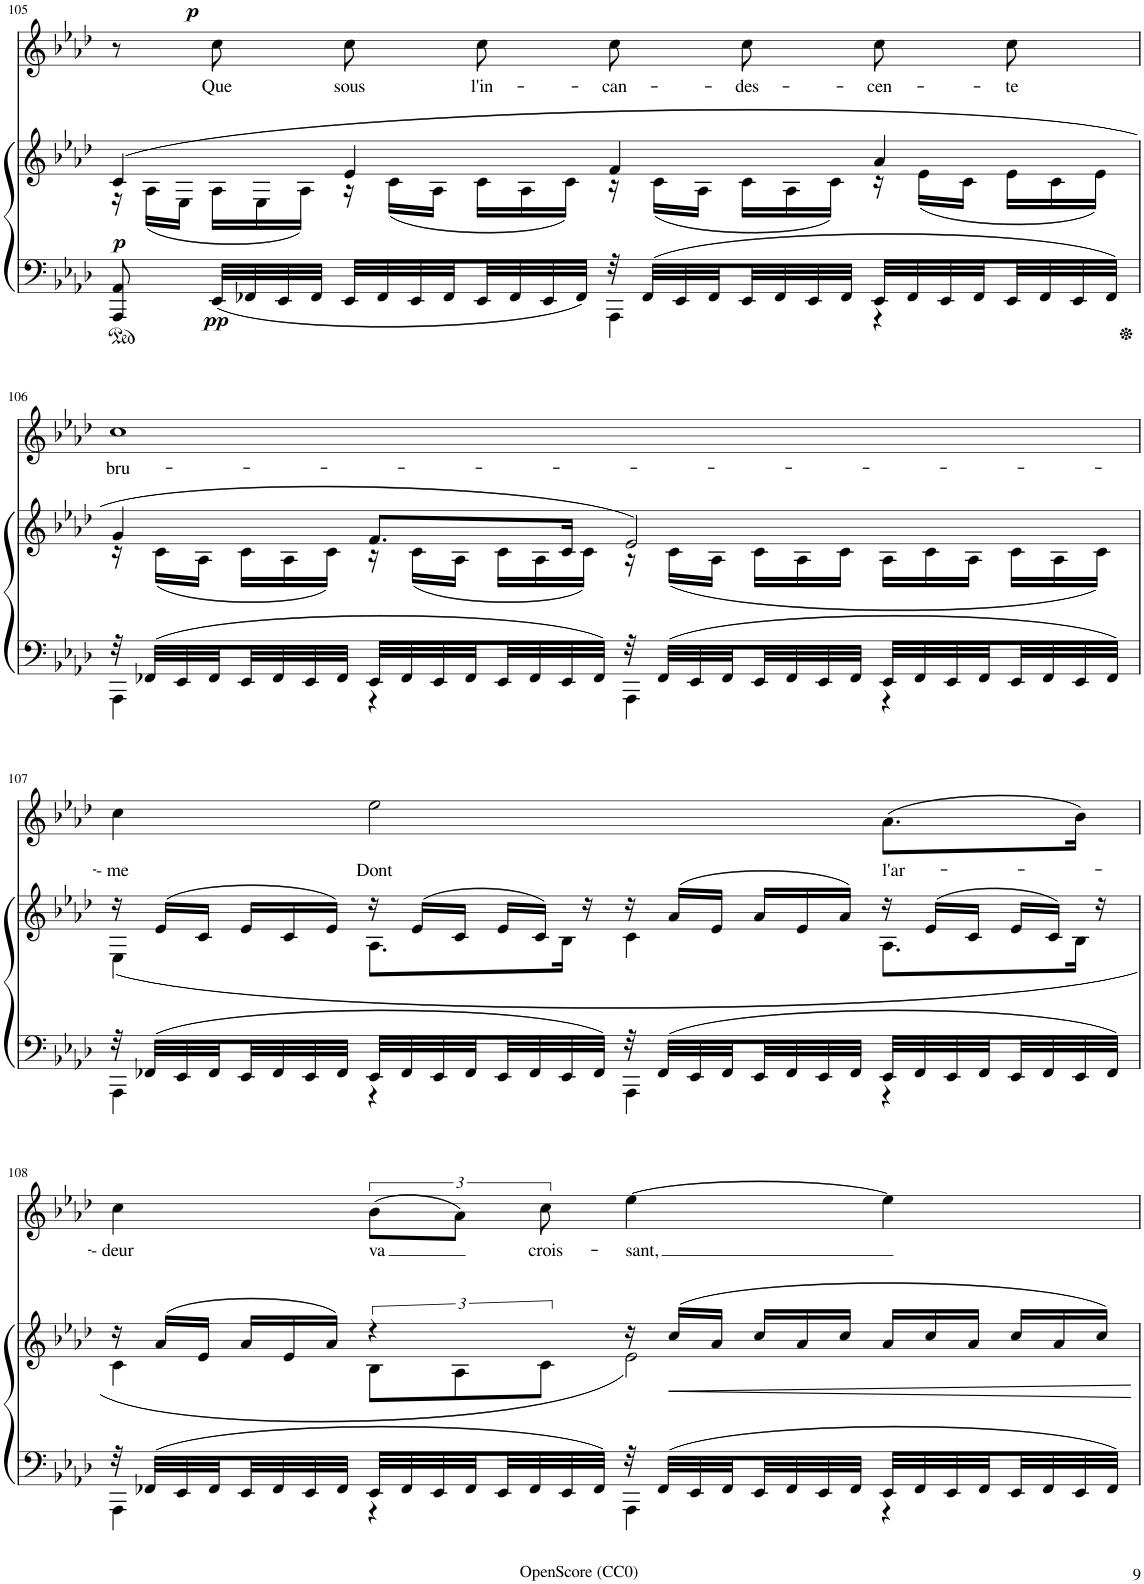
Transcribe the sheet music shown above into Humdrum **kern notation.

**kern	**kern	**dynam	**kern	**text	**dynam
*part2	*part2	*part2	*part1	*part1	*part1
*staff3	*staff2	*staff2/3	*staff1	*staff1	*staff1
*I"Piano	*	*	*I"Voice	*	*
*I'Pno	*	*	*	*	*
!!LO:PB:g=z
*clefF4	*clefG2	*	*clefG2	*	*
*k[b-e-a-d-]	*k[b-e-a-d-]	*	*k[b-e-a-d-]	*	*
*M4/4	*M4/4	*	*M4/4	*	*
=105	=105	=105	=105	=105	=105
*^	*^	*	*	*	*
*	*	*	*Xbrackettup	*	*	*	*
!	!	!	!	!LO:DY:b	!	!	!
8AAA-/ 8AA-/	4ryy	(4c/	24r	p	8r	.	.
.	.	.	(24A-\LL	.	.	.	.
.	.	.	24E-\JJ	.	.	.	.
!	!	!	!	!LO:DY:b=2	!	!LO:LY:b	!LO:DY:a
32EE-/LLL	.	.	24A-\LL	pp	8cc\	Que	p
32FF-X/	.	.	.	.	.	.	.
.	.	.	24E-\	.	.	.	.
32EE-/	.	.	.	.	.	.	.
.	.	.	24A-\JJ)	.	.	.	.
32FF-/JJJ	.	.	.	.	.	.	.
!	!	!	!	!	!	!LO:LY:b	!
32EE-/LLL	4ryy	4e-/	24r	.	8cc\	sous	.
32FF-/	.	.	.	.	.	.	.
.	.	.	(24c\LL	.	.	.	.
32EE-/	.	.	.	.	.	.	.
.	.	.	24A-\JJ	.	.	.	.
32FF-/	.	.	.	.	.	.	.
!	!	!	!	!	!	!LO:LY:b	!
32EE-/	.	.	24c\LL	.	8cc\	l'in-	.
32FF-/	.	.	.	.	.	.	.
.	.	.	24A-\	.	.	.	.
32EE-/	.	.	.	.	.	.	.
.	.	.	24c\JJ)	.	.	.	.
32FF-/JJJ	.	.	.	.	.	.	.
!	!	!	!	!	!	!LO:LY:b	!
32r	4AAA-\	4f/	24r	.	8cc\	-can-	.
32FF-/LLL	.	.	.	.	.	.	.
.	.	.	(24c\LL	.	.	.	.
32EE-/	.	.	.	.	.	.	.
.	.	.	24A-\JJ	.	.	.	.
32FF-/	.	.	.	.	.	.	.
!	!	!	!	!	!	!LO:LY:b	!
32EE-/	.	.	24c\LL	.	8cc\	-des-	.
32FF-/	.	.	.	.	.	.	.
.	.	.	24A-\	.	.	.	.
32EE-/	.	.	.	.	.	.	.
.	.	.	24c\JJ)	.	.	.	.
32FF-/JJJ	.	.	.	.	.	.	.
*	*	*	*brackettup	*	*	*	*
!	!	!	!	!	!	!LO:LY:b	!
32EE-/LLL	4r	4a-/	24r	.	8cc\	-cen-	.
32FF-/	.	.	.	.	.	.	.
.	.	.	(24e-\LL	.	.	.	.
32EE-/	.	.	.	.	.	.	.
.	.	.	24c\JJ	.	.	.	.
32FF-/	.	.	.	.	.	.	.
!	!	!	!	!	!	!LO:LY:b	!
32EE-/	.	.	24e-\LL	.	8cc\	-te	.
32FF-/	.	.	.	.	.	.	.
.	.	.	24c\	.	.	.	.
32EE-/	.	.	.	.	.	.	.
.	.	.	24e-\JJ)	.	.	.	.
32FF-/JJJ	.	.	.	.	.	.	.
!!LO:LB:g=z
=106	=106	=106	=106	=106	=106	=106	=106
*	*	*	*Xbrackettup	*	*	*	*
!	!	!	!	!	!	!LO:LY:b	!
32r	4AAA-\	4g/	24r	.	1cc	bru-	.
32FF-X/LLL	.	.	.	.	.	.	.
.	.	.	(24c\LL	.	.	.	.
32EE-/	.	.	.	.	.	.	.
.	.	.	24A-\JJ	.	.	.	.
32FF-/	.	.	.	.	.	.	.
32EE-/	.	.	24c\LL	.	.	.	.
32FF-/	.	.	.	.	.	.	.
.	.	.	24A-\	.	.	.	.
32EE-/	.	.	.	.	.	.	.
.	.	.	24c\JJ)	.	.	.	.
32FF-/JJJ	.	.	.	.	.	.	.
32EE-/LLL	4r	8.f/L	24r	.	.	.	.
32FF-/	.	.	.	.	.	.	.
.	.	.	(24c\LL	.	.	.	.
32EE-/	.	.	.	.	.	.	.
.	.	.	24A-\JJ	.	.	.	.
32FF-/	.	.	.	.	.	.	.
32EE-/	.	.	24c\LL	.	.	.	.
32FF-/	.	.	.	.	.	.	.
.	.	.	24A-\	.	.	.	.
32EE-/	.	16c/Jk	.	.	.	.	.
.	.	.	24c\JJ)	.	.	.	.
32FF-/JJJ	.	.	.	.	.	.	.
32r	4AAA-\	2e-/)	24r	.	.	.	.
32FF-/LLL	.	.	.	.	.	.	.
.	.	.	(24c\LL	.	.	.	.
32EE-/	.	.	.	.	.	.	.
.	.	.	24A-\JJ	.	.	.	.
32FF-/	.	.	.	.	.	.	.
32EE-/	.	.	24c\LL	.	.	.	.
32FF-/	.	.	.	.	.	.	.
.	.	.	24A-\	.	.	.	.
32EE-/	.	.	.	.	.	.	.
.	.	.	24c\JJ	.	.	.	.
32FF-/JJJ	.	.	.	.	.	.	.
*	*	*	*brackettup	*	*	*	*
32EE-/LLL	4r	.	24A-\LL	.	.	.	.
32FF-/	.	.	.	.	.	.	.
.	.	.	24c\	.	.	.	.
32EE-/	.	.	.	.	.	.	.
.	.	.	24A-\JJ	.	.	.	.
32FF-/	.	.	.	.	.	.	.
32EE-/	.	.	24c\LL	.	.	.	.
32FF-/	.	.	.	.	.	.	.
.	.	.	24A-\	.	.	.	.
32EE-/	.	.	.	.	.	.	.
.	.	.	24c\JJ)	.	.	.	.
32FF-/JJJ	.	.	.	.	.	.	.
!!LO:LB:g=z
=107	=107	=107	=107	=107	=107	=107	=107
*	*	*Xbrackettup	*	*	*	*	*
!	!	!	!	!	!	!LO:LY:b	!
32r	4AAA-\	24r	(4E-\	.	4cc\	-- me	.
32FF-X/LLL	.	.	.	.	.	.	.
.	.	(24e-/LL	.	.	.	.	.
32EE-/	.	.	.	.	.	.	.
.	.	24c/JJ	.	.	.	.	.
32FF-/	.	.	.	.	.	.	.
32EE-/	.	24e-/LL	.	.	.	.	.
32FF-/	.	.	.	.	.	.	.
.	.	24c/	.	.	.	.	.
32EE-/	.	.	.	.	.	.	.
.	.	24e-/JJ)	.	.	.	.	.
32FF-/JJJ	.	.	.	.	.	.	.
!	!	!	!	!	!	!LO:LY:b	!
32EE-/LLL	4r	24r	8.A-\L	.	2ee-\	Dont	.
32FF-/	.	.	.	.	.	.	.
.	.	(24e-/LL	.	.	.	.	.
32EE-/	.	.	.	.	.	.	.
.	.	24c/JJ	.	.	.	.	.
32FF-/	.	.	.	.	.	.	.
32EE-/	.	24e-/LL	.	.	.	.	.
32FF-/	.	.	.	.	.	.	.
.	.	24c/JJ)	.	.	.	.	.
32EE-/	.	.	16B-\Jk	.	.	.	.
.	.	24r	.	.	.	.	.
32FF-/JJJ	.	.	.	.	.	.	.
32r	4AAA-\	24r	4c\	.	.	.	.
32FF-/LLL	.	.	.	.	.	.	.
.	.	(24a-/LL	.	.	.	.	.
32EE-/	.	.	.	.	.	.	.
.	.	24e-/JJ	.	.	.	.	.
32FF-/	.	.	.	.	.	.	.
32EE-/	.	24a-/LL	.	.	.	.	.
32FF-/	.	.	.	.	.	.	.
.	.	24e-/	.	.	.	.	.
32EE-/	.	.	.	.	.	.	.
.	.	24a-/JJ)	.	.	.	.	.
32FF-/JJJ	.	.	.	.	.	.	.
!	!	!	!	!	!	!LO:LY:b	!
32EE-/LLL	4r	24r	8.A-\L	.	(8.a-\L	l'ar-	.
32FF-/	.	.	.	.	.	.	.
.	.	(24e-/LL	.	.	.	.	.
32EE-/	.	.	.	.	.	.	.
.	.	24c/JJ	.	.	.	.	.
32FF-/	.	.	.	.	.	.	.
32EE-/	.	24e-/LL	.	.	.	.	.
32FF-/	.	.	.	.	.	.	.
.	.	24c/JJ)	.	.	.	.	.
32EE-/	.	.	16B-\Jk	.	16b-\Jk)	.	.
.	.	24r	.	.	.	.	.
32FF-/JJJ	.	.	.	.	.	.	.
!!LO:LB:g=z
=108	=108	=108	=108	=108	=108	=108	=108
!	!	!	!	!	!	!LO:LY:b	!
32r	4AAA-\	24r	4c\	.	4cc\	-- deur	.
32FF-X/LLL	.	.	.	.	.	.	.
.	.	(24a-/LL	.	.	.	.	.
32EE-/	.	.	.	.	.	.	.
.	.	24e-/JJ	.	.	.	.	.
32FF-/	.	.	.	.	.	.	.
32EE-/	.	24a-/LL	.	.	.	.	.
32FF-/	.	.	.	.	.	.	.
.	.	24e-/	.	.	.	.	.
32EE-/	.	.	.	.	.	.	.
.	.	24a-/JJ)	.	.	.	.	.
32FF-/JJJ	.	.	.	.	.	.	.
*	*	*	*brackettup	*	*	*	*
!	!	!	!	!	!	!LO:LY:b	!
32EE-/LLL	4r	4r	12B-\L	.	(12b-\L	va	.
32FF-/	.	.	.	.	.	.	.
32EE-/	.	.	.	.	.	.	.
.	.	.	12A-\	.	12a-\J)	.	.
32FF-/	.	.	.	.	.	.	.
32EE-/	.	.	.	.	.	.	.
32FF-/	.	.	.	.	.	.	.
!	!	!	!	!	!	!LO:LY:b	!
.	.	.	12c\J	.	12cc\	crois-	.
32EE-/	.	.	.	.	.	.	.
32FF-/JJJ	.	.	.	.	.	.	.
*	*	*Xbrackettup	*	*	*	*	*
!	!	!	!	!	!	!LO:LY:b	!
32r	4AAA-\	24r	2e-\)	.	[4ee-\	-sant,	.
32FF-/LLL	.	.	.	.	.	.	.
!	!	!	!	!LO:HP:b	!	!	!
.	.	(>24cc/LL	.	<	.	.	.
32EE-/	.	.	.	.	.	.	.
.	.	24a-/JJ	.	.	.	.	.
32FF-/	.	.	.	.	.	.	.
32EE-/	.	24cc/LL	.	.	.	.	.
32FF-/	.	.	.	.	.	.	.
.	.	24a-/	.	.	.	.	.
32EE-/	.	.	.	.	.	.	.
.	.	24cc/JJ	.	.	.	.	.
32FF-/JJJ	.	.	.	.	.	.	.
32EE-/LLL	4r	24a-/LL	.	.	4ee-\]	.	.
32FF-/	.	.	.	.	.	.	.
.	.	24cc/	.	.	.	.	.
32EE-/	.	.	.	.	.	.	.
.	.	24a-/JJ	.	.	.	.	.
32FF-/	.	.	.	.	.	.	.
32EE-/	.	24cc/LL	.	.	.	.	.
32FF-/	.	.	.	.	.	.	.
.	.	24a-/	.	.	.	.	.
32EE-/	.	.	.	.	.	.	.
.	.	24cc/JJ)	.	.	.	.	.
32FF-/JJJ	.	.	.	.	.	.	.
*v	*v	*	*	*	*	*	*
*	*v	*v	*	*	*	*
.	.	[	.	.	.
=	=	=	=	=	=
*-	*-	*-	*-	*-	*-
